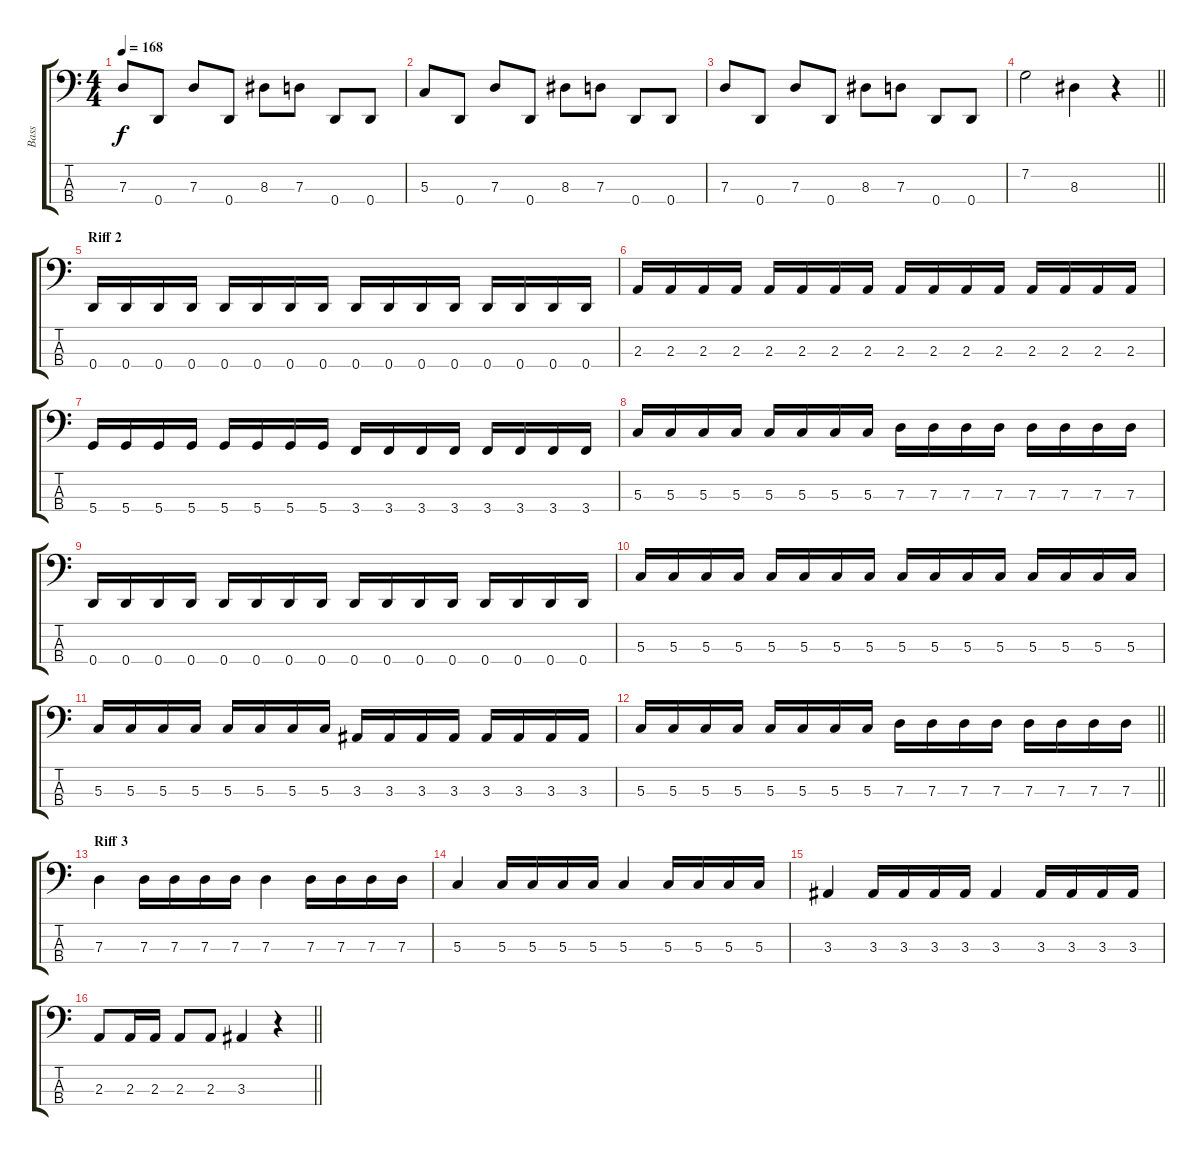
\track ("Bass" "Bass") {instrument slapbass2}
\staff {score tabs}
\tuning (F2 C2 G1 D1) {hide}
\ts (4 4)
\tempo 168
\clef f4
\ks c
7.3.8{dy f} 0.4.8 7.3.8 0.4.8 8.3.8 7.3.8 0.4.8 0.4.8 |
5.3.8 0.4.8 7.3.8 0.4.8 8.3.8 7.3.8 0.4.8 0.4.8 |
7.3.8 0.4.8 7.3.8 0.4.8 8.3.8 7.3.8 0.4.8 0.4.8 |
\barLineRight lightlight
7.2.2 8.3.4 r.4 |
\section ("" "Riff 2")
0.4.16 0.4.16 0.4.16 0.4.16 0.4.16 0.4.16 0.4.16 0.4.16 0.4.16 0.4.16 0.4.16 0.4.16 0.4.16 0.4.16 0.4.16 0.4.16 |
2.3.16 2.3.16 2.3.16 2.3.16 2.3.16 2.3.16 2.3.16 2.3.16 2.3.16 2.3.16 2.3.16 2.3.16 2.3.16 2.3.16 2.3.16 2.3.16 |
5.4.16 5.4.16 5.4.16 5.4.16 5.4.16 5.4.16 5.4.16 5.4.16 3.4.16 3.4.16 3.4.16 3.4.16 3.4.16 3.4.16 3.4.16 3.4.16 |
5.3.16 5.3.16 5.3.16 5.3.16 5.3.16 5.3.16 5.3.16 5.3.16 7.3.16 7.3.16 7.3.16 7.3.16 7.3.16 7.3.16 7.3.16 7.3.16 |
0.4.16 0.4.16 0.4.16 0.4.16 0.4.16 0.4.16 0.4.16 0.4.16 0.4.16 0.4.16 0.4.16 0.4.16 0.4.16 0.4.16 0.4.16 0.4.16 |
5.3.16 5.3.16 5.3.16 5.3.16 5.3.16 5.3.16 5.3.16 5.3.16 5.3.16 5.3.16 5.3.16 5.3.16 5.3.16 5.3.16 5.3.16 5.3.16 |
5.3.16 5.3.16 5.3.16 5.3.16 5.3.16 5.3.16 5.3.16 5.3.16 3.3.16 3.3.16 3.3.16 3.3.16 3.3.16 3.3.16 3.3.16 3.3.16 |
\barLineRight lightlight
5.3.16 5.3.16 5.3.16 5.3.16 5.3.16 5.3.16 5.3.16 5.3.16 7.3.16 7.3.16 7.3.16 7.3.16 7.3.16 7.3.16 7.3.16 7.3.16 |
\section ("" "Riff 3")
7.3.4 7.3.16 7.3.16 7.3.16 7.3.16 7.3.4 7.3.16 7.3.16 7.3.16 7.3.16 |
5.3.4 5.3.16 5.3.16 5.3.16 5.3.16 5.3.4 5.3.16 5.3.16 5.3.16 5.3.16 |
3.3.4 3.3.16 3.3.16 3.3.16 3.3.16 3.3.4 3.3.16 3.3.16 3.3.16 3.3.16 |
\barLineRight lightlight
2.3.8 2.3.16 2.3.16 2.3.8 2.3.8 3.3.4 r.4
